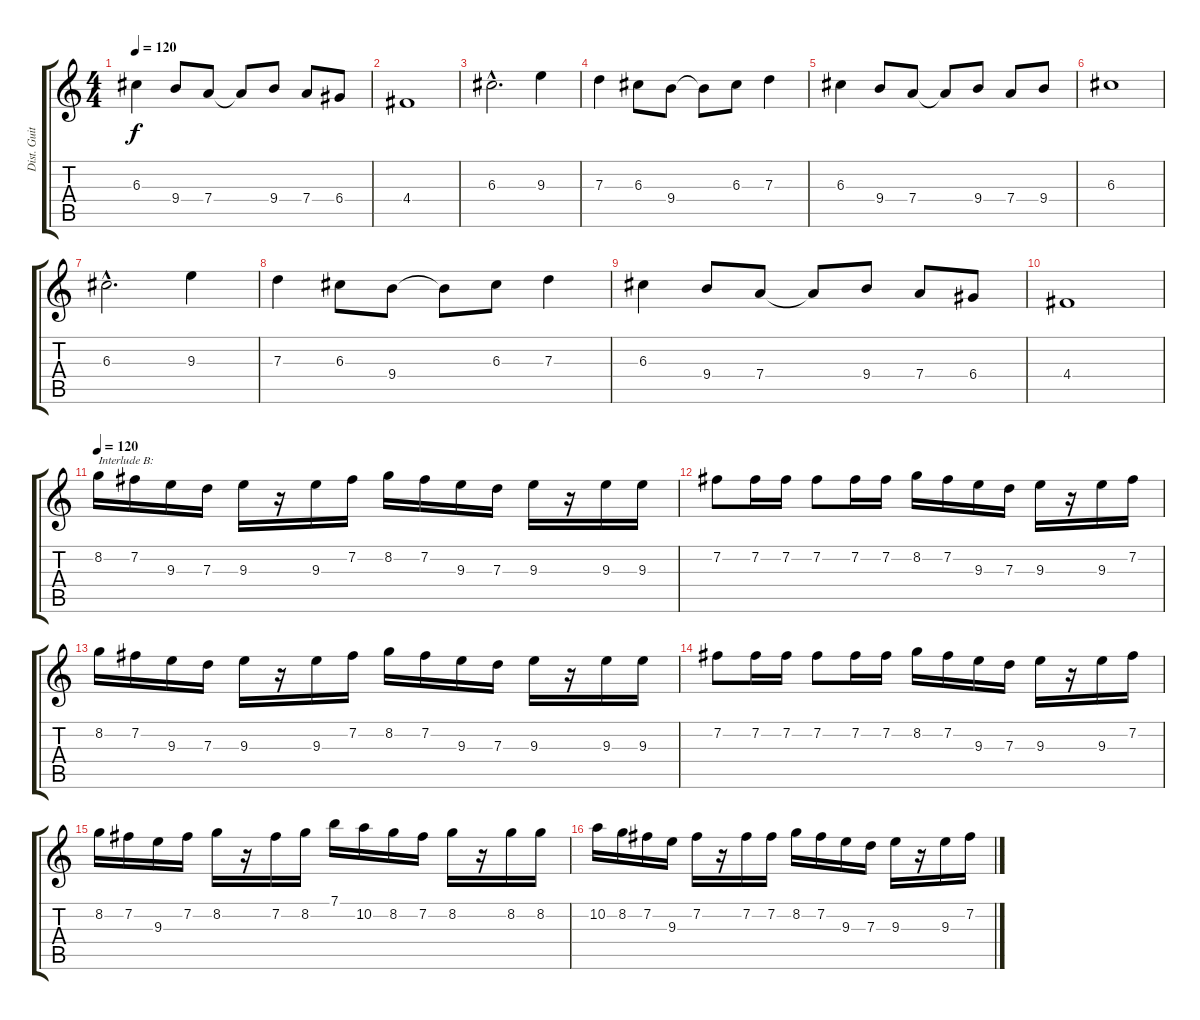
\track ("Dist. Guitar 1" "Dist. Guit") {instrument distortionguitar}
\staff {score tabs}
\tuning (E4 B3 G3 D3 A2 E2) {hide}
\ts (4 4)
\tempo 120
\clef g2
\ks c
6.3.4{dy f} 9.4.8 7.4.8 7.4{t}.8 9.4.8 7.4.8 6.4.8 |
4.4.1 |
6.3{hac}.2{d} 9.3.4 |
7.3.4 6.3.8 9.4.8 9.4{t}.8 6.3.8 7.3.4 |
6.3.4 9.4.8 7.4.8 7.4{t}.8 9.4.8 7.4.8 9.4.8 |
6.3.1 |
6.3{hac}.2{d} 9.3.4 |
7.3.4 6.3.8 9.4.8 9.4{t}.8 6.3.8 7.3.4 |
6.3.4 9.4.8 7.4.8 7.4{t}.8 9.4.8 7.4.8 6.4.8 |
4.4.1 |
\tempo 120
8.2.16{txt "Interlude B:"} 7.2.16 9.3.16 7.3.16 9.3.16 r.16 9.3.16 7.2.16 8.2.16 7.2.16 9.3.16 7.3.16 9.3.16 r.16 9.3.16 9.3.16 |
7.2.8 7.2.16 7.2.16 7.2.8 7.2.16 7.2.16 8.2.16 7.2.16 9.3.16 7.3.16 9.3.16 r.16 9.3.16 7.2.16 |
8.2.16 7.2.16 9.3.16 7.3.16 9.3.16 r.16 9.3.16 7.2.16 8.2.16 7.2.16 9.3.16 7.3.16 9.3.16 r.16 9.3.16 9.3.16 |
7.2.8 7.2.16 7.2.16 7.2.8 7.2.16 7.2.16 8.2.16 7.2.16 9.3.16 7.3.16 9.3.16 r.16 9.3.16 7.2.16 |
8.2.16 7.2.16 9.3.16 7.2.16 8.2.16 r.16 7.2.16 8.2.16 7.1.16 10.2.16 8.2.16 7.2.16 8.2.16 r.16 8.2.16 8.2.16 |
10.2.16 8.2.16 7.2.16 9.3.16 7.2.16 r.16 7.2.16 7.2.16 8.2.16 7.2.16 9.3.16 7.3.16 9.3.16 r.16 9.3.16 7.2.16
